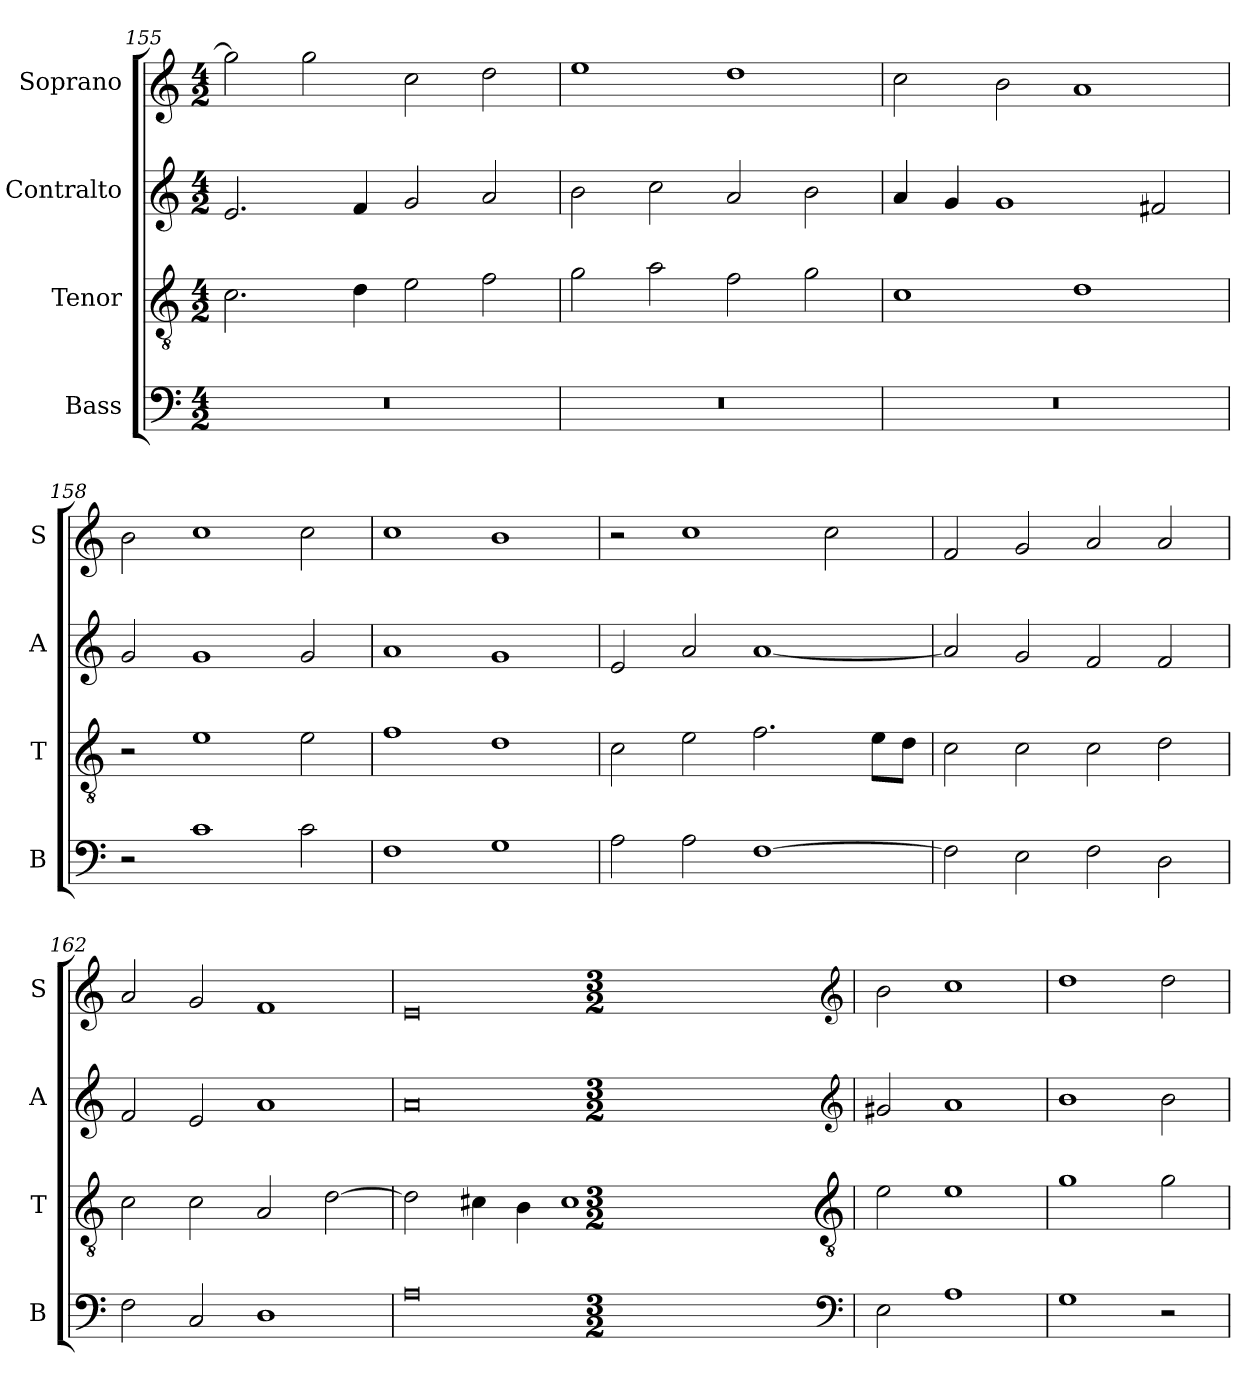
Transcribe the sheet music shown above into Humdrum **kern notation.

**kern	**kern	**kern	**kern
*part4	*part3	*part2	*part1
*staff4	*staff3	*staff2	*staff1
*I"Bass	*I"Tenor	*I"Contralto	*I"Soprano
*I'B	*I'T	*I'A	*I'S
*clefF4	*clefGv2	*clefG2	*clefG2
*k[]	*k[]	*k[]	*k[]
*G:mix	*G:mix	*G:mix	*G:mix
*M4/2	*M4/2	*M4/2	*M4/2
=155	=155	=155	=155
0r	2.c	2.e	2gg]
.	.	.	2gg
.	4d	4f	.
.	2e	2g	2cc
.	2f	2a	2dd
=156	=156	=156	=156
0r	2g	2b	1ee
.	2a	2cc	.
.	2f	2a	1dd
.	2g	2b	.
=157	=157	=157	=157
0r	1c	4a	2cc
.	.	4g	.
.	.	1g	2b
.	1d	.	1a
.	.	2f#X	.
=158	=158	=158	=158
2r	2r	2g	2b
1c	1e	1g	1cc
2c	2e	2g	2cc
=159	=159	=159	=159
1F	1f	1a	1cc
1G	1d	1g	1b
=160	=160	=160	=160
2A	2c	2e	2r
2A	2e	2a	1cc
[1F	2.f	[1a	.
.	.	.	2cc
.	8e\L	.	.
.	8d\J	.	.
=161	=161	=161	=161
2F]	2c	2a]	2f
2E	2c	2g	2g
2F	2c	2f	2a
2D	2d	2f	2a
=162	=162	=162	=162
2F	2c	2f	2a
2C	2c	2e	2g
1D	2A	1a	1f
.	[2d	.	.
=163	=163	=163	=163
0A	2d]	0a	0e
.	4c#X	.	.
.	4B	.	.
.	1c#	.	.
*clefF4	*clefGv2	*clefG2	*clefG2
*k[]	*k[]	*k[]	*k[]
*G:mix	*G:mix	*G:mix	*G:mix
*M3/2	*M3/2	*M3/2	*M3/2
=164	=164	=164	=164
2E	2e	2g#X	2b
1A	1e	1a	1cc
=165	=165	=165	=165
1G	1g	1b	1dd
2r	2g	2b	2dd
=	=	=	=
*-	*-	*-	*-
